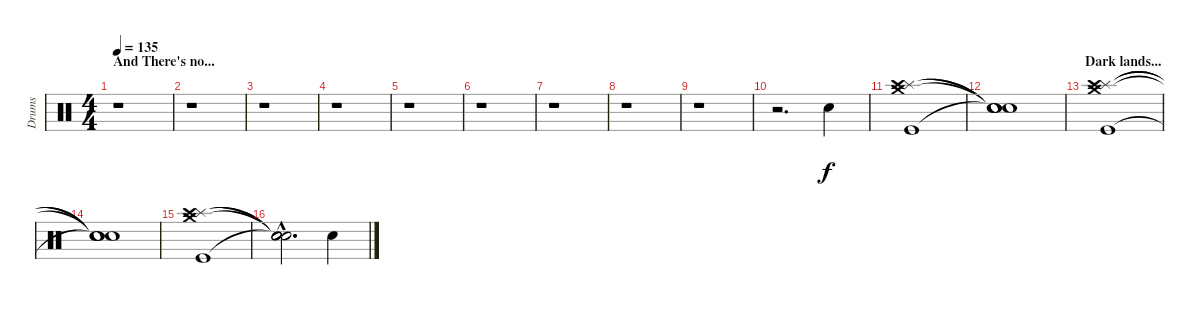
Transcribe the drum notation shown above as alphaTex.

\track ("Drums" "Drums") {instrument percussion}
\staff {score}
\articulation defaults
\ts (4 4)
\section ("" "And There's no...")
\tempo 135
\clef neutral
\ks c
r.1{dy f} |
r.1 |
r.1 |
r.1 |
r.1 |
r.1 |
r.1 |
r.1 |
r.1 |
r.2{d} "Electric Snare (hit)".4 |
("Crash medium (hit)" "Splash (hit)" "Crash high (hit)" "Kick (hit)").1 |
("Snare (hit)"{t} "Snare (hit)"{t} "Snare (hit)"{t} "Snare (hit)"{t}).1 |
\section ("" "Dark lands...")
("Crash medium (hit)" "Splash (hit)" "Crash high (hit)" "Kick (hit)").1 |
("Snare (hit)"{t} "Snare (hit)"{t} "Snare (hit)"{t} "Snare (hit)"{t}).1 |
("Crash medium (hit)" "Splash (hit)" "Crash high (hit)" "Kick (hit)").1 |
("Snare (hit)"{hac t} "Snare (hit)"{hac t} "Snare (hit)"{hac t} "Snare (hit)"{hac t}).2{d} "Electric Snare (hit)".4
